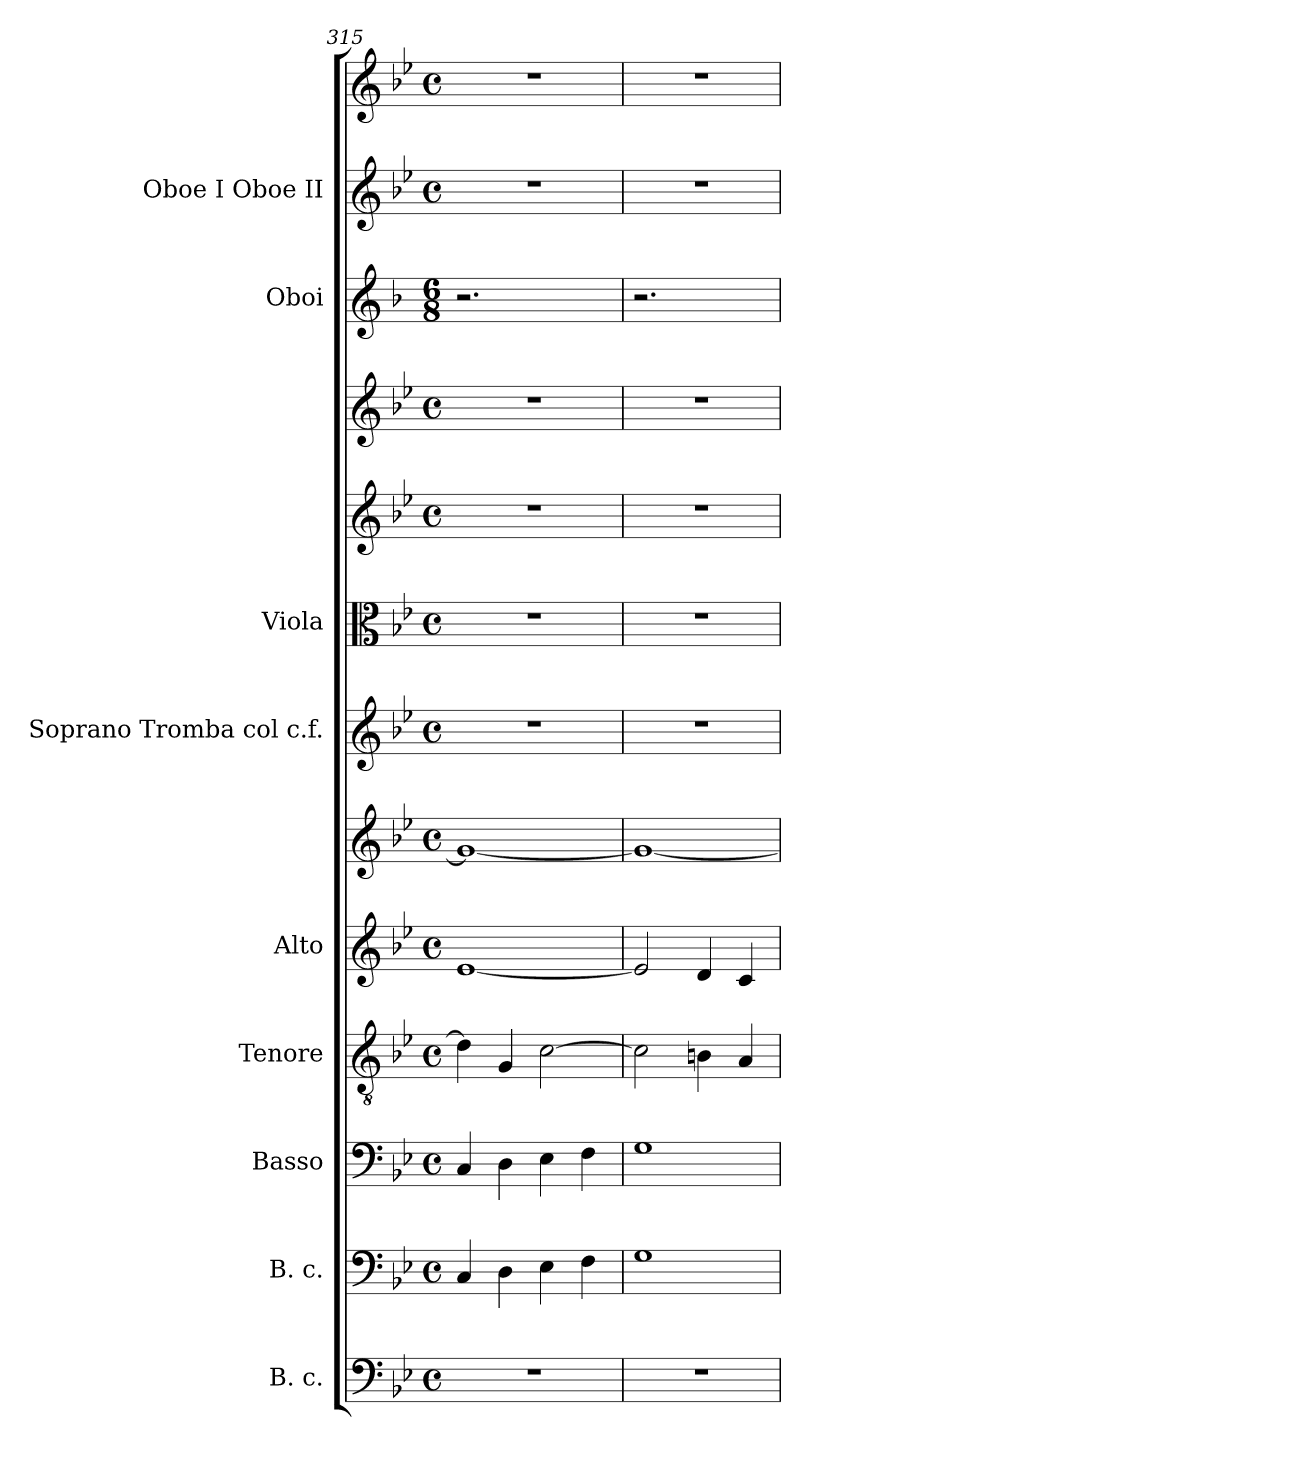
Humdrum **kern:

**kern	**kern	**kern	**text	**kern	**kern	**kern	**kern	**kern	**kern	**kern	**kern	**kern	**kern
*part12	*part11	*part10	*part10	*part9	*part8	*part7	*part6	*part5	*part4	*part3	*part2	*part1	*part1
*staff13	*staff12	*staff11	*staff11	*staff10	*staff9	*staff8	*staff7	*staff6	*staff5	*staff4	*staff3	*staff2	*staff1
*I"B. c.	*I"B. c.	*I"Basso	*	*I"Tenore	*I"Alto	*	*I"Soprano Tromba col c.f.	*I"Viola	*	*	*I"Oboi	*I"Oboe I Oboe II	*
*	*I'B. c.	*I'Basso	*	*I'Tenore	*I'Alto	*	*I'Soprano	*I'Viola	*	*	*	*I'Ob	*
*clefF4	*clefF4	*clefF4	*	*clefGv2	*clefG2	*clefG2	*clefG2	*clefC3	*clefG2	*clefG2	*clefG2	*clefG2	*clefG2
*k[b-e-]	*k[b-e-]	*k[b-e-]	*	*k[b-e-]	*k[b-e-]	*k[b-e-]	*k[b-e-]	*k[b-e-]	*k[b-e-]	*k[b-e-]	*k[b-]	*k[b-e-]	*k[b-e-]
*B-:	*B-:	*B-:	*	*B-:	*B-:	*B-:	*B-:	*B-:	*B-:	*B-:	*F:	*B-:	*B-:
*M4/4	*M4/4	*M4/4	*	*M4/4	*M4/4	*M4/4	*M4/4	*M4/4	*M4/4	*M4/4	*M6/8	*M4/4	*M4/4
*met(c)	*met(c)	*met(c)	*	*met(c)	*met(c)	*met(c)	*met(c)	*met(c)	*met(c)	*met(c)	*	*met(c)	*met(c)
=315	=315	=315	=315	=315	=315	=315	=315	=315	=315	=315	=315	=315	=315
1r	4C/	4C/	.	4d\]	[<1e-	1g_	1r	1r	1r	1r	2.r	1r	1r
.	4D\	4D\	.	4G/	.	.	.	.	.	.	.	.	.
.	4E->\	4E-\	.	[>2c\	.	.	.	.	.	.	.	.	.
.	4F\	4F\	.	.	.	.	.	.	.	.	4ryy	.	.
=316	=316	=316	=316	=316	=316	=316	=316	=316	=316	=316	=316	=316	=316
1r	1G	1G	.	2c\]	2e-/]	1g_	1r	1r	1r	1r	2.r	1r	1r
.	.	.	.	4Bn\	4d/	.	.	.	.	.	.	.	.
.	.	.	.	4A/	4c/	.	.	.	.	.	4ryy	.	.
=	=	=	=	=	=	=	=	=	=	=	=	=	=
*-	*-	*-	*-	*-	*-	*-	*-	*-	*-	*-	*-	*-	*-
